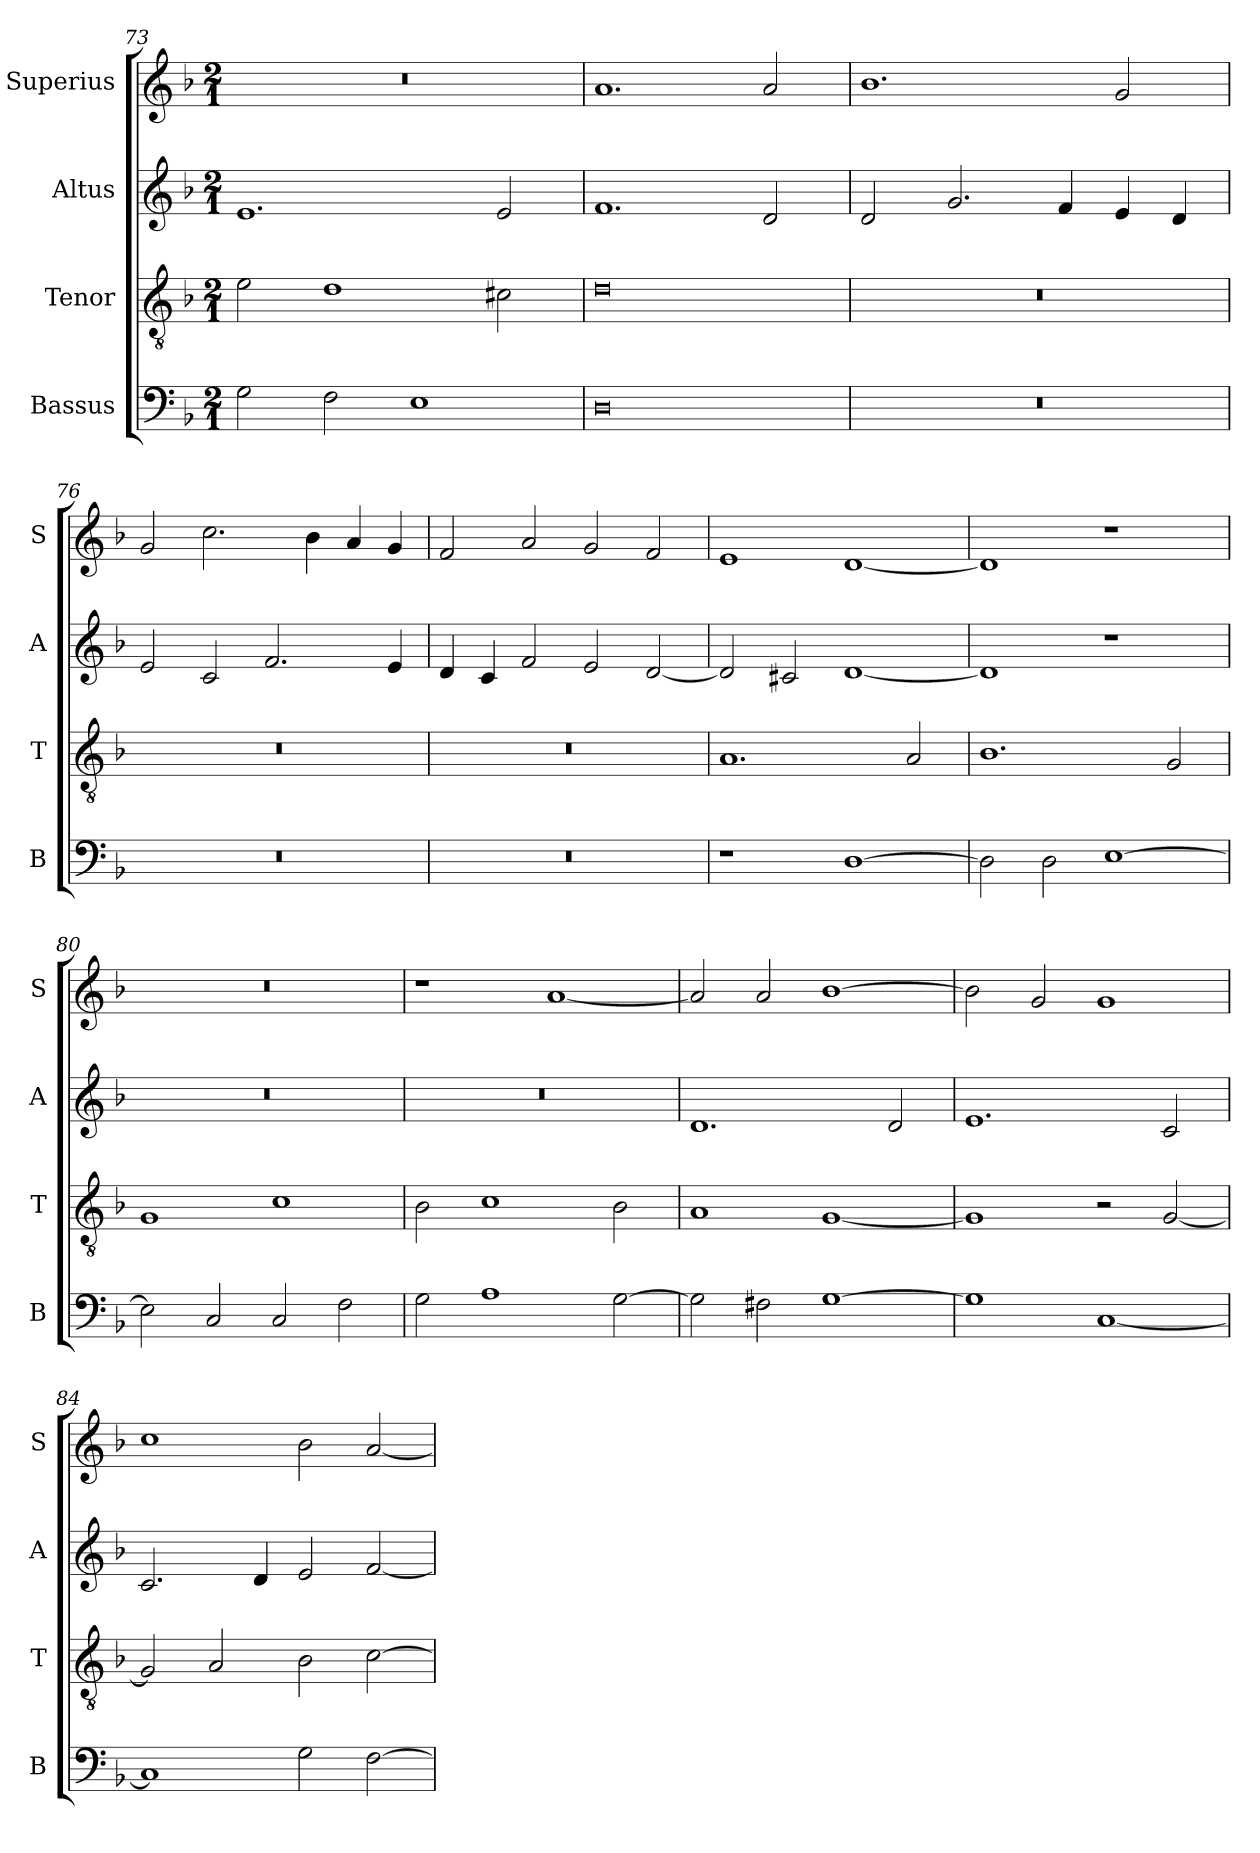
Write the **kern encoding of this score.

**kern	**kern	**kern	**kern
*part4	*part3	*part2	*part1
*staff4	*staff3	*staff2	*staff1
*I"Bassus	*I"Tenor	*I"Altus	*I"Superius
*I'B	*I'T	*I'A	*I'S
*clefF4	*clefGv2	*clefG2	*clefG2
*k[b-]	*k[b-]	*k[b-]	*k[b-]
*F:	*F:	*F:	*F:
*M2/1	*M2/1	*M2/1	*M2/1
=73	=73	=73	=73
2G	2e	1.e	0r
2F	1d	.	.
1E	.	.	.
.	2c#X	2e	.
=74	=74	=74	=74
0D	0d	1.f	1.a
.	.	2d	2a
=75	=75	=75	=75
0r	0r	2d	1.b-
.	.	2.g	.
.	.	4f	.
.	.	4e	2g
.	.	4d	.
=76	=76	=76	=76
0r	0r	2e	2g
.	.	2c	2.cc
.	.	2.f	.
.	.	.	4b-
.	.	.	4a
.	.	4e	4g
=77	=77	=77	=77
0r	0r	4d	2f
.	.	4c	.
.	.	2f	2a
.	.	2e	2g
.	.	[2d	2f
=78	=78	=78	=78
1r	1.A	2d]	1e
.	.	2c#X	.
[1D	.	[1d	[1d
.	2A	.	.
=79	=79	=79	=79
2D]	1.B-	1d]	1d]
2D	.	.	.
[1E	.	1r	1r
.	2G	.	.
=80	=80	=80	=80
2E]	1G	0r	0r
2C	.	.	.
2C	1c	.	.
2F	.	.	.
=81	=81	=81	=81
2G	2B-	0r	1r
1A	1c	.	.
.	.	.	[1a
[2G	2B-	.	.
=82	=82	=82	=82
2G]	1A	1.d	2a]
2F#X	.	.	2a
[1G	[1G	.	[1b-
.	.	2d	.
=83	=83	=83	=83
1G]	1G]	1.e	2b-]
.	.	.	2g
[1C	2r	.	1g
.	[2G	2c	.
=84	=84	=84	=84
1C]	2G]	2.c	1cc
.	2A	.	.
.	.	4d	.
2G	2B-	2e	2b-
[2F	[2c	[2f	[2a
=	=	=	=
*-	*-	*-	*-
